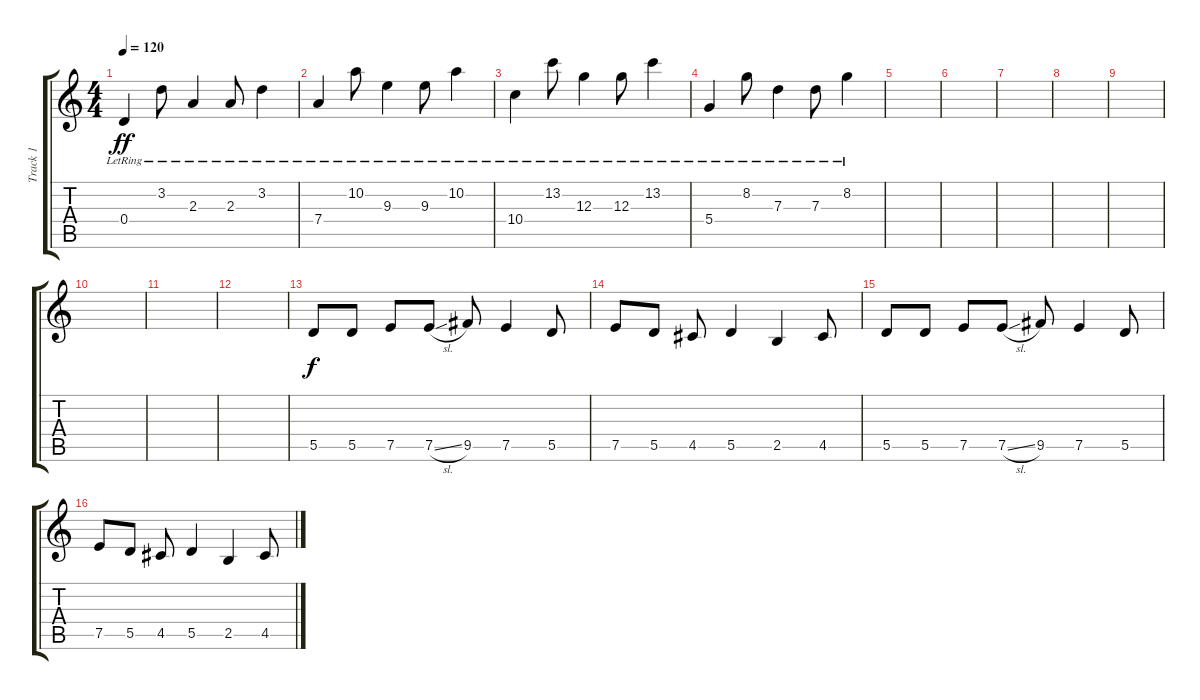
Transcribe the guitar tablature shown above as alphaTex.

\track ("Track 1" "Track 1") {instrument distortionguitar}
\staff {score tabs}
\tuning (E4 B3 G3 D3 A2 E2) {hide}
\ts (4 4)
\tempo 120
\clef g2
\ks c
0.4{lr}.4{dy ff} 3.2{lr}.8 2.3{lr}.4 2.3{lr}.8 3.2{lr}.4 |
7.4{lr}.4 10.2{lr}.8 9.3{lr}.4 9.3{lr}.8 10.2{lr}.4 |
10.4{lr}.4 13.2{lr}.8 12.3{lr}.4 12.3{lr}.8 13.2{lr}.4 |
5.4{lr}.4 8.2{lr}.8 7.3{lr}.4 7.3{lr}.8 8.2{lr}.4{volume 0} |
|
|
|
|
|
|
|
|
5.5.8{dy f} 5.5.8 7.5.8 7.5{sl}.8 9.5.8 7.5.4 5.5.8 |
7.5.8 5.5.8 4.5.8 5.5.4 2.5.4 4.5.8 |
5.5.8 5.5.8 7.5.8 7.5{sl}.8 9.5.8 7.5.4 5.5.8 |
7.5.8 5.5.8 4.5.8 5.5.4 2.5.4 4.5.8
